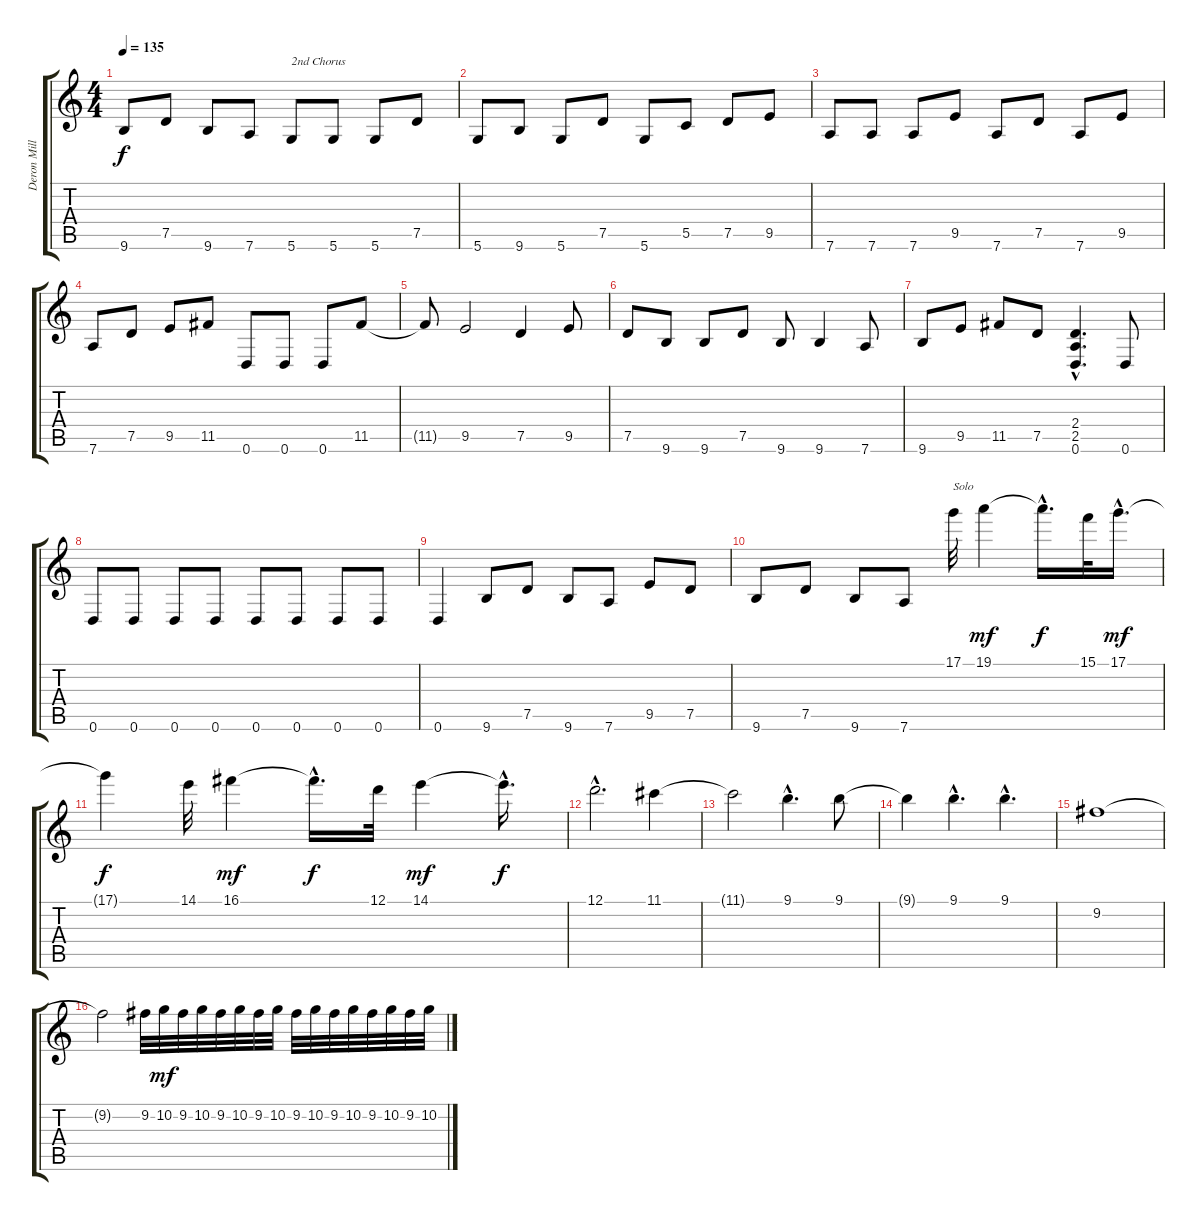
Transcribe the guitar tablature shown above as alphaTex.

\track ("Deron Miller" "Deron Mill") {instrument distortionguitar}
\staff {score tabs}
\tuning (D4 A3 F3 C3 G2 D2) {hide}
\ts (4 4)
\tempo 135
\clef g2
\ks c
9.6.8{dy f} 7.5.8 9.6.8 7.6.8 5.6.8{txt "2nd Chorus"} 5.6.8 5.6.8 7.5.8 |
5.6.8 9.6.8 5.6.8 7.5.8 5.6.8 5.5.8 7.5.8 9.5.8 |
7.6.8 7.6.8 7.6.8 9.5.8 7.6.8 7.5.8 7.6.8 9.5.8 |
7.6.8 7.5.8 9.5.8 11.5.8 0.6.8 0.6.8 0.6.8 11.5.8 |
11.5{t}.8 9.5.2 7.5.4 9.5.8 |
7.5.8 9.6.8 9.6.8 7.5.8 9.6.8 9.6.4 7.6.8 |
9.6.8 9.5.8 11.5.8 7.5.8 (2.4{hac} 2.5{hac} 0.6{hac}).4{d} 0.6.8 |
0.6.8 0.6.8 0.6.8 0.6.8 0.6.8 0.6.8 0.6.8 0.6.8 |
0.6.4 9.6.8 7.5.8 9.6.8 7.6.8 9.5.8 7.5.8 |
9.6.8 7.5.8 9.6.8 7.6.8 17.1.32{txt "Solo"} 19.1.4{dy mf} 19.1{hac t}.16{d dy f} 15.1.32 17.1{hac}.16{d dy mf} |
17.1{t}.4{dy f} 14.1.32 16.1.4{dy mf} 16.1{hac t}.16{d dy f} 12.1.32 14.1.4{dy mf} 14.1{hac t}.16{d dy f} |
12.1{hac}.2{d} 11.1.4 |
11.1{t}.2 9.1{hac}.4{d} 9.1.8 |
9.1{t}.4 9.1{hac}.4{d} 9.1{hac}.4{d} |
9.2.1 |
9.2{t}.2 9.2.32 10.2.32{dy mf} 9.2.32 10.2.32 9.2.32 10.2.32 9.2.32 10.2.32 9.2.32 10.2.32 9.2.32 10.2.32 9.2.32 10.2.32 9.2.32 10.2.32
